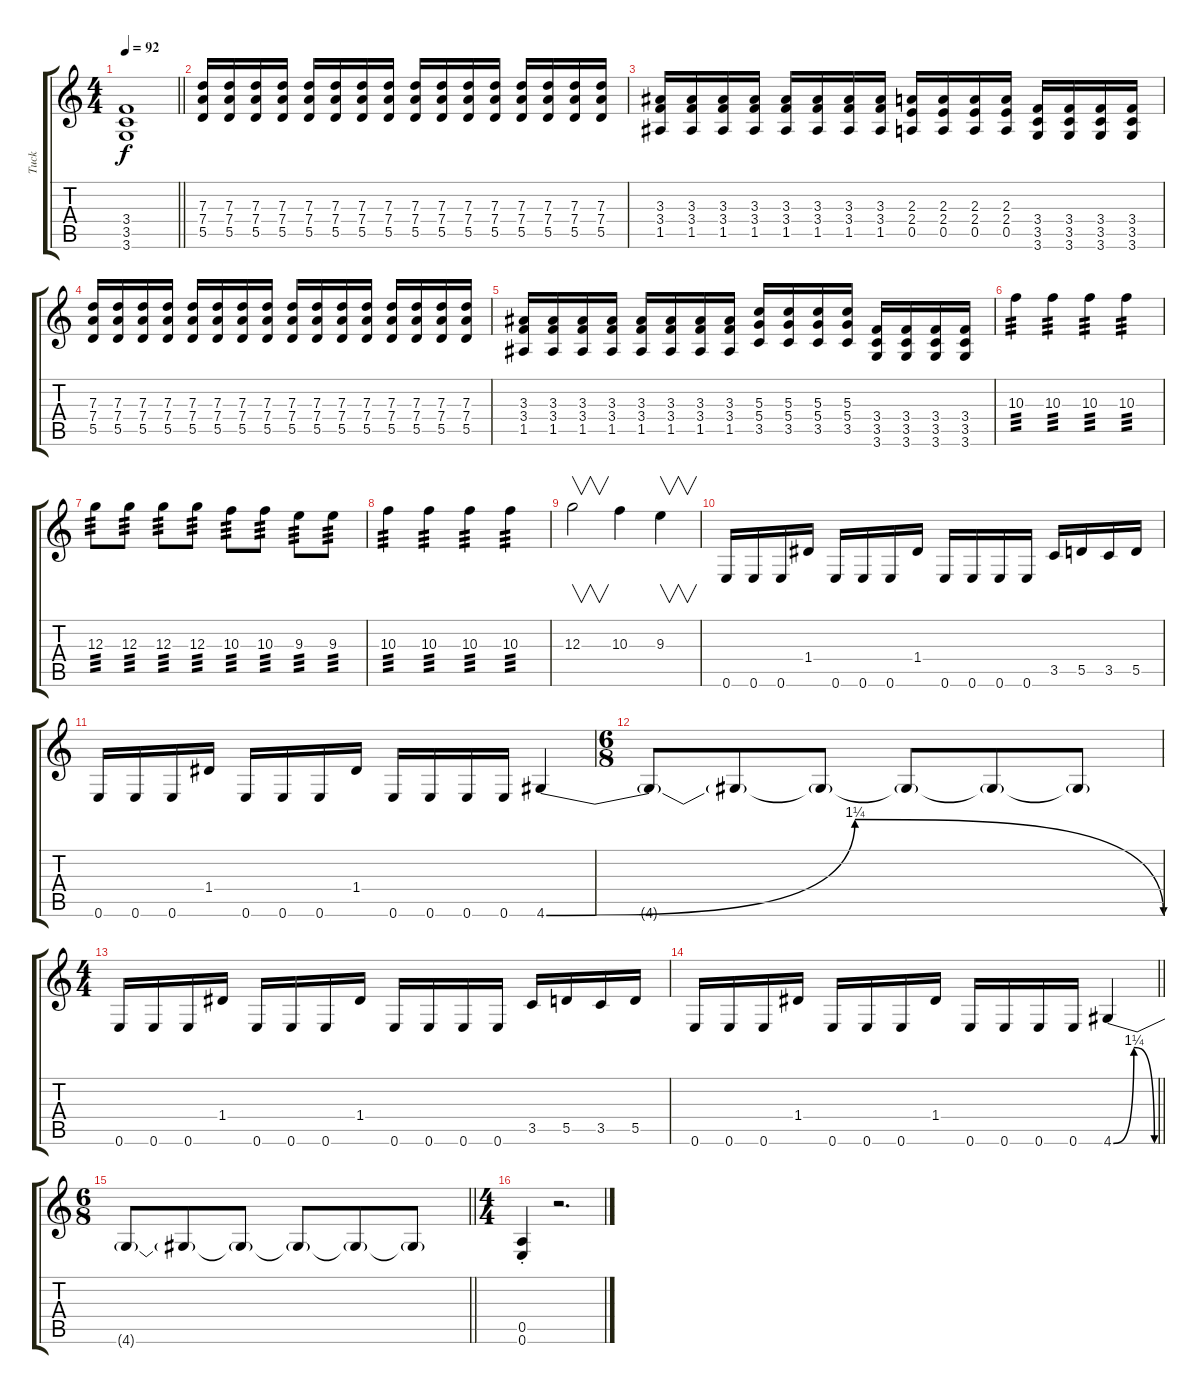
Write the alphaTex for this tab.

\track ("Tuck" "Tuck") {instrument distortionguitar}
\staff {score tabs}
\tuning (E4 B3 G3 D3 A2 E2) {hide}
\ts (4 4)
\tempo 92
\clef g2
\barLineRight lightlight
\ks c
(3.4{t} 3.5{t} 3.6{t}).1{dy f} |
(7.3 7.4 5.5).16 (7.3 7.4 5.5).16 (7.3 7.4 5.5).16 (7.3 7.4 5.5).16 (7.3 7.4 5.5).16 (7.3 7.4 5.5).16 (7.3 7.4 5.5).16 (7.3 7.4 5.5).16 (7.3 7.4 5.5).16 (7.3 7.4 5.5).16 (7.3 7.4 5.5).16 (7.3 7.4 5.5).16 (7.3 7.4 5.5).16 (7.3 7.4 5.5).16 (7.3 7.4 5.5).16 (7.3 7.4 5.5).16 |
(3.3 3.4 1.5).16 (3.3 3.4 1.5).16 (3.3 3.4 1.5).16 (3.3 3.4 1.5).16 (3.3 3.4 1.5).16 (3.3 3.4 1.5).16 (3.3 3.4 1.5).16 (3.3 3.4 1.5).16 (2.3 2.4 0.5).16 (2.3 2.4 0.5).16 (2.3 2.4 0.5).16 (2.3 2.4 0.5).16 (3.4 3.5 3.6).16 (3.4 3.5 3.6).16 (3.4 3.5 3.6).16 (3.4 3.5 3.6).16 |
(7.3 7.4 5.5).16 (7.3 7.4 5.5).16 (7.3 7.4 5.5).16 (7.3 7.4 5.5).16 (7.3 7.4 5.5).16 (7.3 7.4 5.5).16 (7.3 7.4 5.5).16 (7.3 7.4 5.5).16 (7.3 7.4 5.5).16 (7.3 7.4 5.5).16 (7.3 7.4 5.5).16 (7.3 7.4 5.5).16 (7.3 7.4 5.5).16 (7.3 7.4 5.5).16 (7.3 7.4 5.5).16 (7.3 7.4 5.5).16 |
(3.3 3.4 1.5).16 (3.3 3.4 1.5).16 (3.3 3.4 1.5).16 (3.3 3.4 1.5).16 (3.3 3.4 1.5).16 (3.3 3.4 1.5).16 (3.3 3.4 1.5).16 (3.3 3.4 1.5).16 (5.3 5.4 3.5).16 (5.3 5.4 3.5).16 (5.3 5.4 3.5).16 (5.3 5.4 3.5).16 (3.4 3.5 3.6).16 (3.4 3.5 3.6).16 (3.4 3.5 3.6).16 (3.4 3.5 3.6).16 |
10.3.4{tp 3} 10.3.4{tp 3} 10.3.4{tp 3} 10.3.4{tp 3} |
12.3.8{tp 3} 12.3.8{tp 3} 12.3.8{tp 3} 12.3.8{tp 3} 10.3.8{tp 3} 10.3.8{tp 3} 9.3.8{tp 3} 9.3.8{tp 3} |
10.3.4{tp 3} 10.3.4{tp 3} 10.3.4{tp 3} 10.3.4{tp 3} |
12.3.2{v} 10.3.4 9.3.4{v} |
0.6.16 0.6.16 0.6.16 1.4.16 0.6.16 0.6.16 0.6.16 1.4.16 0.6.16 0.6.16 0.6.16 0.6.16 3.5.16 5.5.16 3.5.16 5.5.16 |
0.6.16 0.6.16 0.6.16 1.4.16 0.6.16 0.6.16 0.6.16 1.4.16 0.6.16 0.6.16 0.6.16 0.6.16 4.6{be (bendrelease 0 0 5 5 5 5 60 0)}.4 |
\ts (6 8)
4.6{t}.8 4.6{t}.8 4.6{t}.8 4.6{t}.8 4.6{t}.8 4.6{t}.8 |
\ts (4 4)
0.6.16 0.6.16 0.6.16 1.4.16 0.6.16 0.6.16 0.6.16 1.4.16 0.6.16 0.6.16 0.6.16 0.6.16 3.5.16 5.5.16 3.5.16 5.5.16 |
\barLineRight lightlight
0.6.16 0.6.16 0.6.16 1.4.16 0.6.16 0.6.16 0.6.16 1.4.16 0.6.16 0.6.16 0.6.16 0.6.16 4.6{be (bendrelease 0 0 5 5 5 5 60 0)}.4 |
\ts (6 8)
\barLineRight lightlight
4.6{t}.8 4.6{t}.8 4.6{t}.8 4.6{t}.8 4.6{t}.8 4.6{t}.8 |
\ts (4 4)
(0.5{st} 0.6{st}).4 r.2{d}
